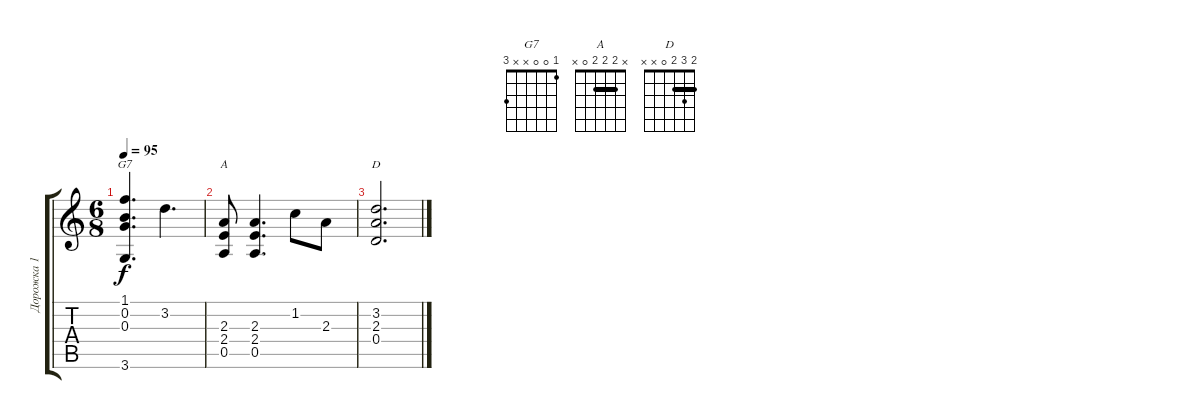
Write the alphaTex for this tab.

\track ("Дорожка 1" "Дорожка 1") {instrument acousticguitarsteel}
\staff {score tabs}
\tuning (E4 B3 G3 D3 A2 E2) {hide}
\chord ("G7" 1 0 0 x x 3)
\chord ("A" x 2 2 2 0 x) {barre 2}
\chord ("D" 2 3 2 0 x x) {barre 2}
\ts (6 8)
\tempo 95
\clef g2
\ks c
(1.1 0.2 0.3 3.6).4{d ch "G7" dy f} 3.2.4{d} |
(2.3 2.4 0.5).8{ch "A"} (2.3 2.4 0.5).4{d} 1.2.8 2.3.8 |
(3.2 2.3 0.4).2{d ch "D"}
